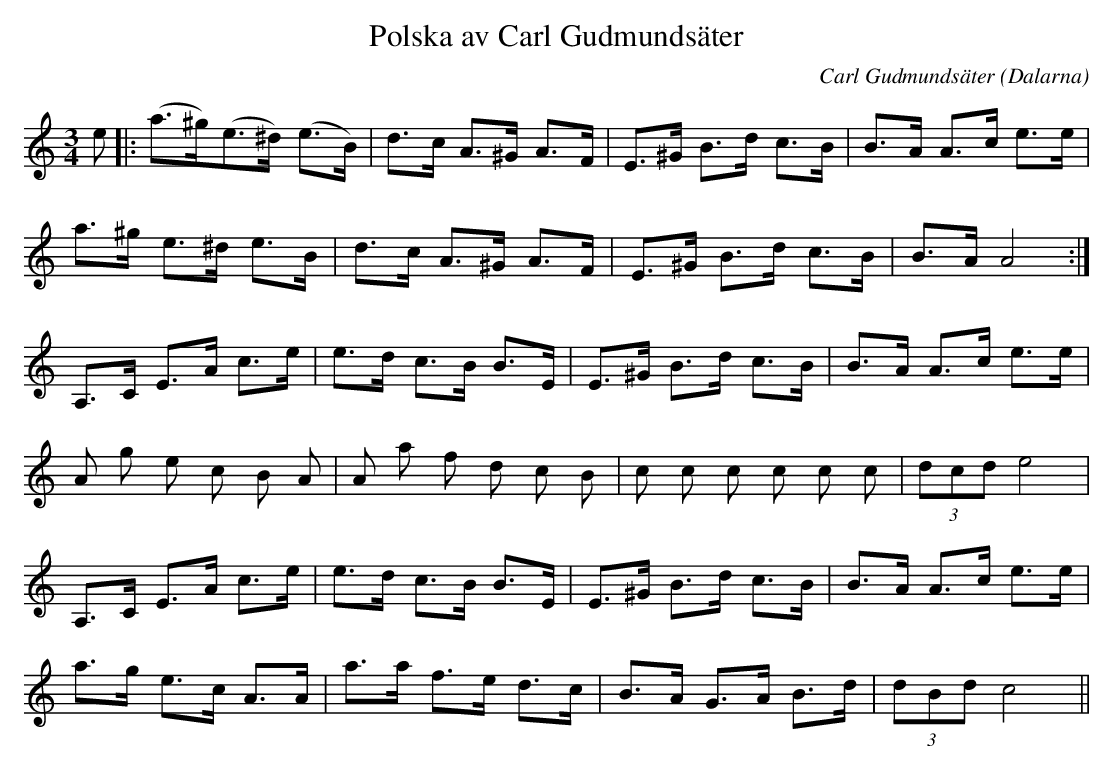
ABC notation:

X:1
T:Polska av Carl Gudmundsäter
C:Carl Gudmundsäter
O:Dalarna
M:3/4
L:1/8
K:Am
e|:(a>^g)(e>^d) (e>B)|d>c A>^G A>F|E>^G B>d c>B|B>A A>c e>e|
a>^g e>^d e>B|d>c A>^G A>F|E>^G B>d c>B|B>A A4:|
A,>C E>A c>e|e>d c>B B>E|E>^G B>d c>B|B>A A>c e>e|
A g e c B A|A a f d c B|c c c c c c |(3 dcd e4|
A,>C E>A c>e|e>d c>B B>E|E>^G B>d c>B|B>A A>c e>e|
a>g e>c A>A|a>a f>e d>c|B>A G>A B>d|(3 dBd c4||
